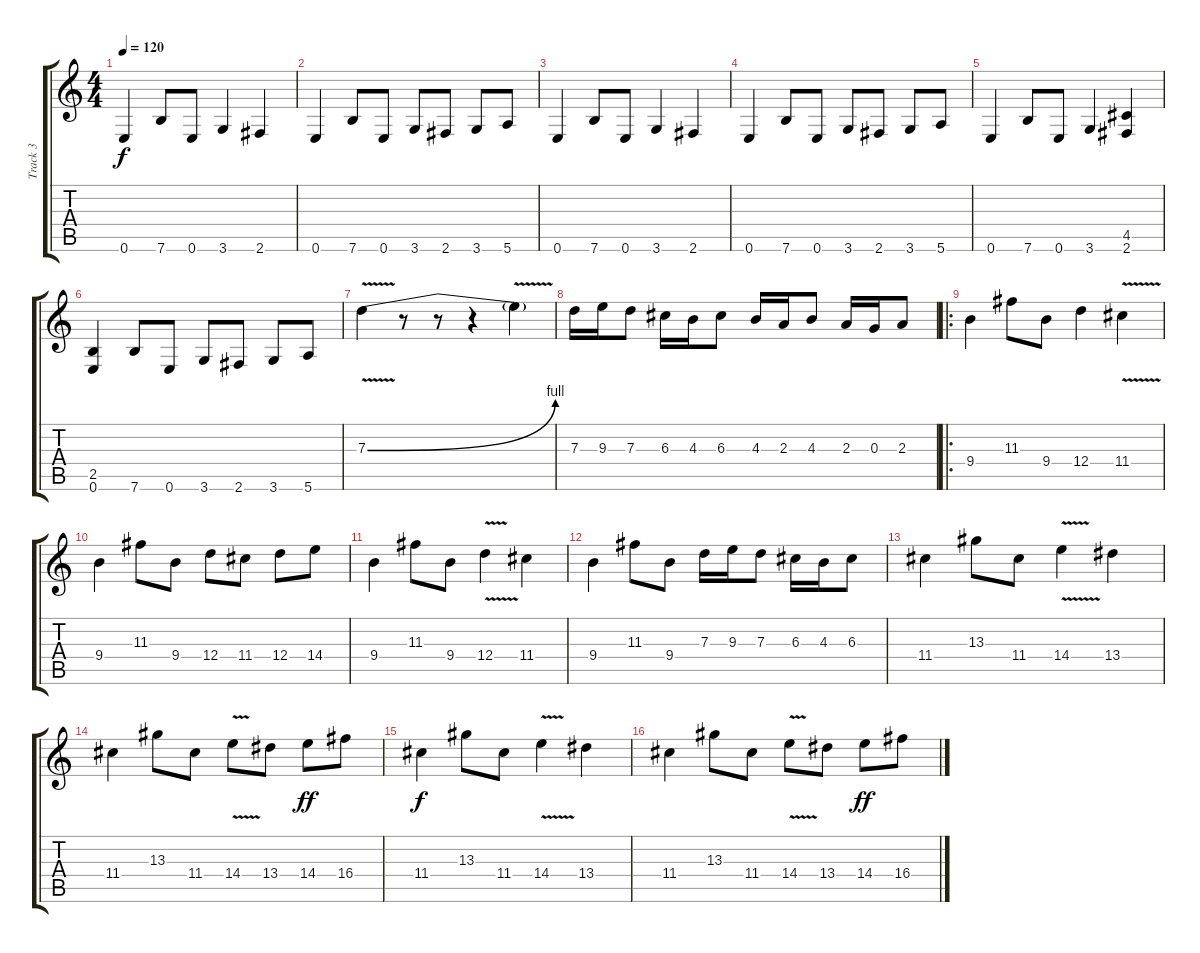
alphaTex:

\track ("Track 3" "Track 3") {instrument overdrivenguitar}
\staff {score tabs}
\tuning (E4 B3 G3 D3 A2 E2) {hide}
\ts (4 4)
\tempo 120
\clef g2
\ks c
0.6.4{dy f} 7.6.8 0.6.8 3.6.4 2.6.4 |
0.6.4 7.6.8 0.6.8 3.6.8 2.6.8 3.6.8 5.6.8 |
0.6.4 7.6.8 0.6.8 3.6.4 2.6.4 |
0.6.4 7.6.8 0.6.8 3.6.8 2.6.8 3.6.8 5.6.8 |
0.6.4 7.6.8 0.6.8 3.6.4 (4.5 2.6).4 |
(2.5 0.6).4 7.6.8 0.6.8 3.6.8 2.6.8 3.6.8 5.6.8 |
7.3{be (bend 0 0 60 4) v}.4 r.8 r.8 r.4 7.3{t}.4 |
7.3.16 9.3.16 7.3.8 6.3.16 4.3.16 6.3.8 4.3.16 2.3.16 4.3.8 2.3.16 0.3.16 2.3.8 |
\ro
9.4.4 11.3.8 9.4.8 12.4.4 11.4{v}.4 |
9.4.4 11.3.8 9.4.8 12.4.8 11.4.8 12.4.8 14.4.8 |
9.4.4 11.3.8 9.4.8 12.4{v}.4 11.4.4 |
9.4.4 11.3.8 9.4.8 7.3.16 9.3.16 7.3.8 6.3.16 4.3.16 6.3.8 |
11.4.4 13.3.8 11.4.8 14.4{v}.4 13.4.4 |
11.4.4 13.3.8 11.4.8 14.4{v}.8 13.4.8 14.4.8{dy ff} 16.4.8 |
11.4.4{dy f} 13.3.8 11.4.8 14.4{v}.4 13.4.4 |
11.4.4 13.3.8 11.4.8 14.4{v}.8 13.4.8 14.4.8{dy ff} 16.4.8
